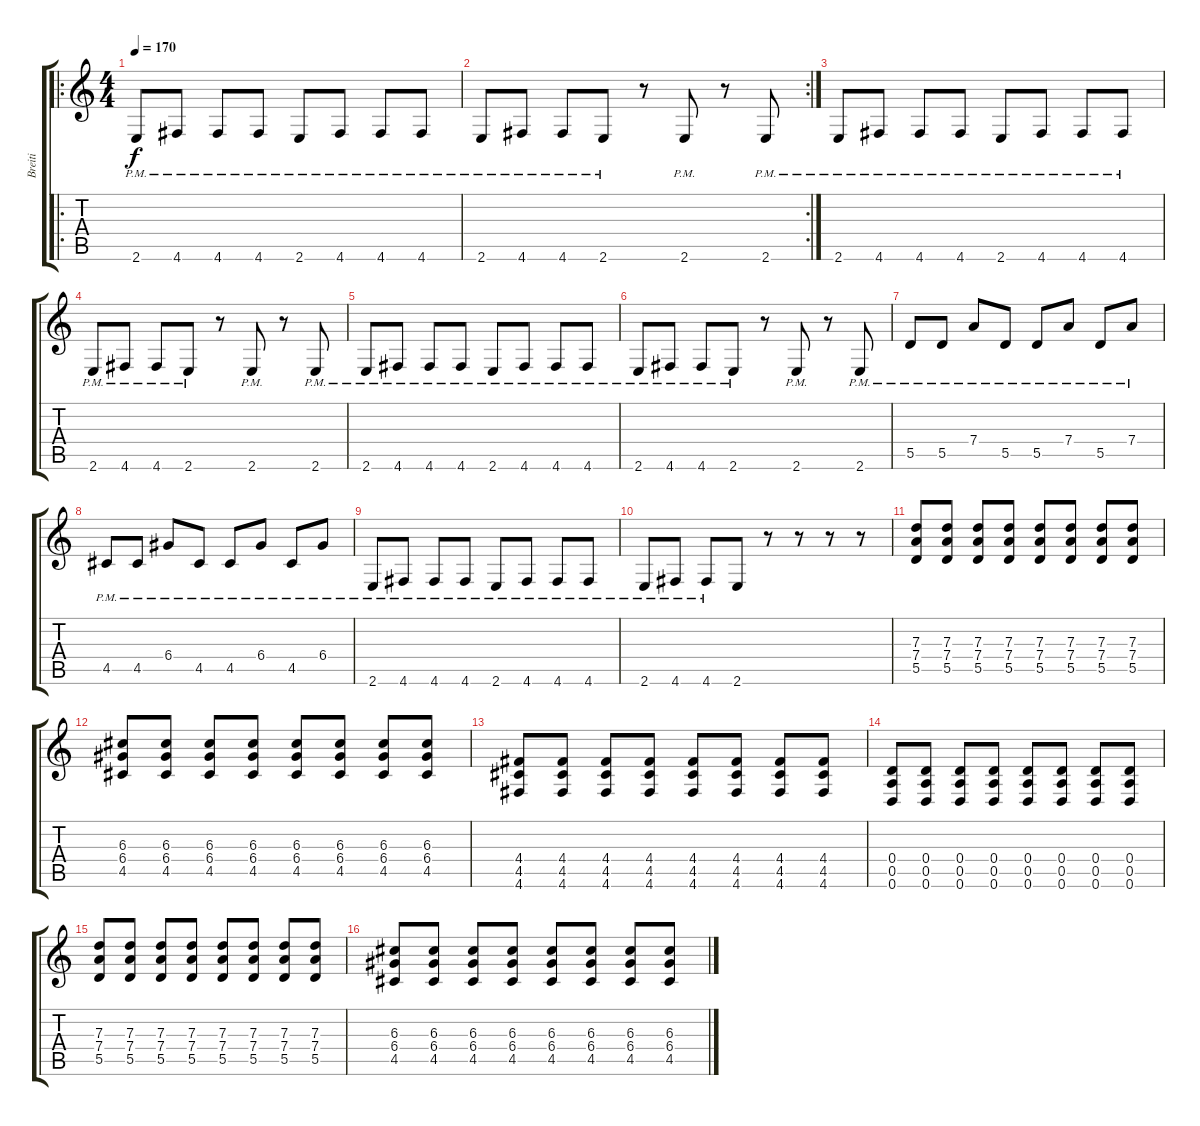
\track ("Breiti" "Breiti") {instrument overdrivenguitar}
\staff {score tabs}
\tuning (E4 B3 G3 D3 A2 D2) {hide}
\ro
\ts (4 4)
\tempo 170
\clef g2
\ks c
2.6{pm}.8{dy f} 4.6{pm}.8 4.6{pm}.8 4.6{pm}.8 2.6{pm}.8 4.6{pm}.8 4.6{pm}.8 4.6{pm}.8 |
\rc 2
2.6{pm}.8 4.6{pm}.8 4.6{pm}.8 2.6{pm}.8 r.8 2.6{pm}.8 r.8 2.6{pm}.8 |
2.6{pm}.8 4.6{pm}.8 4.6{pm}.8 4.6{pm}.8 2.6{pm}.8 4.6{pm}.8 4.6{pm}.8 4.6{pm}.8 |
2.6{pm}.8 4.6{pm}.8 4.6{pm}.8 2.6{pm}.8 r.8 2.6{pm}.8 r.8 2.6{pm}.8 |
2.6{pm}.8 4.6{pm}.8 4.6{pm}.8 4.6{pm}.8 2.6{pm}.8 4.6{pm}.8 4.6{pm}.8 4.6{pm}.8 |
2.6{pm}.8 4.6{pm}.8 4.6{pm}.8 2.6{pm}.8 r.8 2.6{pm}.8 r.8 2.6{pm}.8 |
5.5{pm}.8 5.5{pm}.8 7.4{pm}.8 5.5{pm}.8 5.5{pm}.8 7.4{pm}.8 5.5{pm}.8 7.4{pm}.8 |
4.5{pm}.8 4.5{pm}.8 6.4{pm}.8 4.5{pm}.8 4.5{pm}.8 6.4{pm}.8 4.5{pm}.8 6.4{pm}.8 |
2.6{pm}.8 4.6{pm}.8 4.6{pm}.8 4.6{pm}.8 2.6{pm}.8 4.6{pm}.8 4.6{pm}.8 4.6{pm}.8 |
2.6{pm}.8 4.6{pm}.8 4.6{pm}.8 2.6.8 r.8 r.8 r.8 r.8 |
(7.3 7.4 5.5).8 (7.3 7.4 5.5).8 (7.3 7.4 5.5).8 (7.3 7.4 5.5).8 (7.3 7.4 5.5).8 (7.3 7.4 5.5).8 (7.3 7.4 5.5).8 (7.3 7.4 5.5).8 |
(6.3 6.4 4.5).8 (6.3 6.4 4.5).8 (6.3 6.4 4.5).8 (6.3 6.4 4.5).8 (6.3 6.4 4.5).8 (6.3 6.4 4.5).8 (6.3 6.4 4.5).8 (6.3 6.4 4.5).8 |
(4.4 4.5 4.6).8 (4.4 4.5 4.6).8 (4.4 4.5 4.6).8 (4.4 4.5 4.6).8 (4.4 4.5 4.6).8 (4.4 4.5 4.6).8 (4.4 4.5 4.6).8 (4.4 4.5 4.6).8 |
(0.4 0.5 0.6).8 (0.4 0.5 0.6).8 (0.4 0.5 0.6).8 (0.4 0.5 0.6).8 (0.4 0.5 0.6).8 (0.4 0.5 0.6).8 (0.4 0.5 0.6).8 (0.4 0.5 0.6).8 |
(7.3 7.4 5.5).8 (7.3 7.4 5.5).8 (7.3 7.4 5.5).8 (7.3 7.4 5.5).8 (7.3 7.4 5.5).8 (7.3 7.4 5.5).8 (7.3 7.4 5.5).8 (7.3 7.4 5.5).8 |
(6.3 6.4 4.5).8 (6.3 6.4 4.5).8 (6.3 6.4 4.5).8 (6.3 6.4 4.5).8 (6.3 6.4 4.5).8 (6.3 6.4 4.5).8 (6.3 6.4 4.5).8 (6.3 6.4 4.5).8
